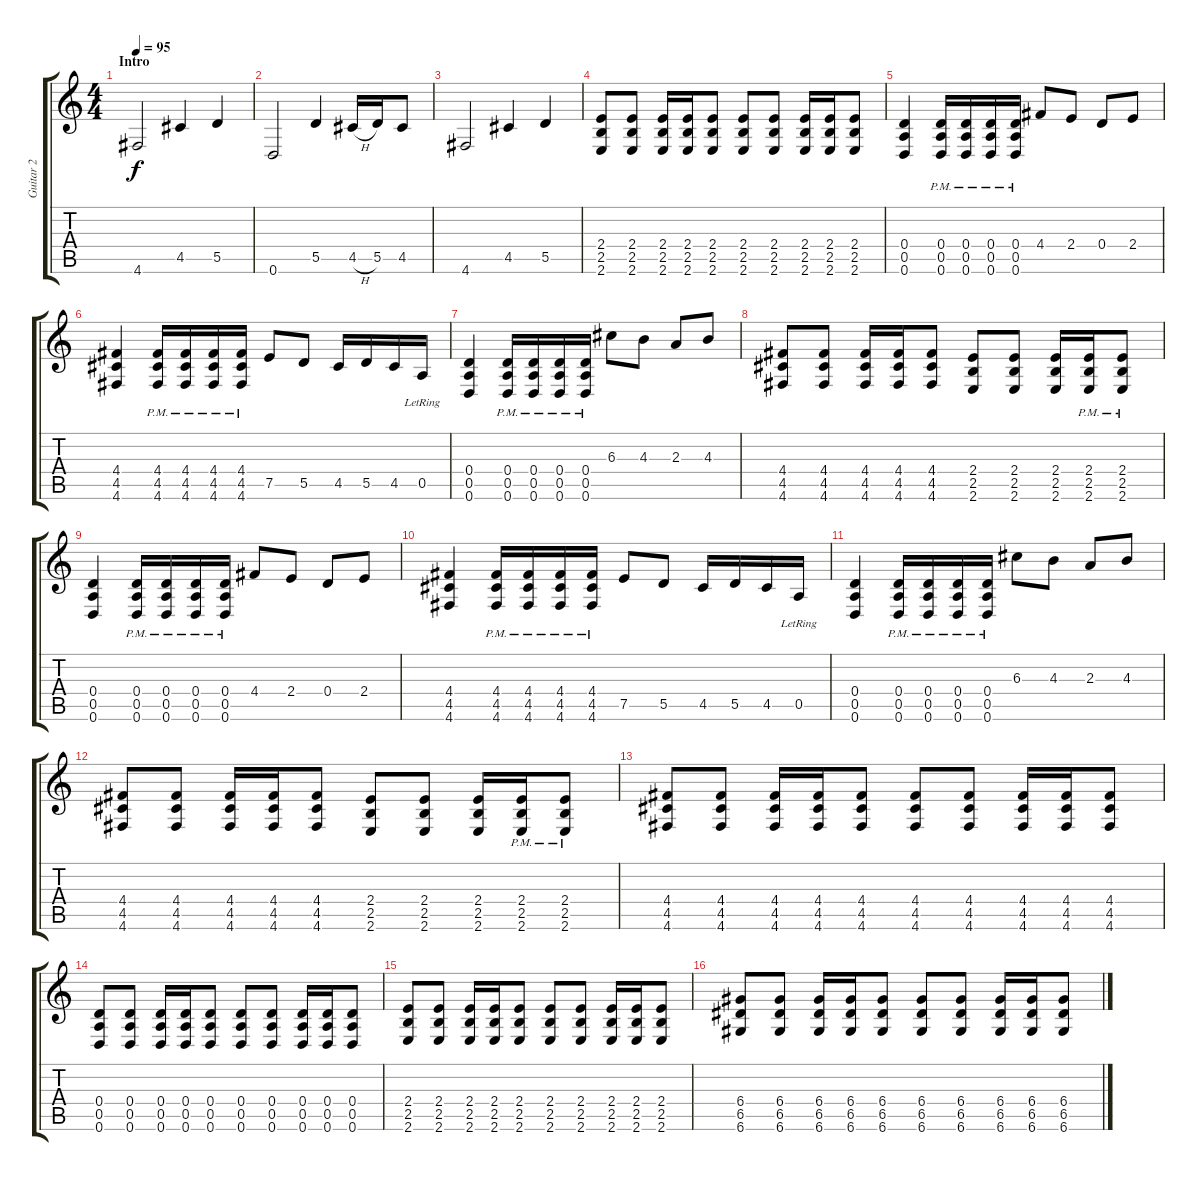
\track ("Guitar 2" "Guitar 2") {instrument distortionguitar}
\staff {score tabs}
\tuning (E4 B3 G3 D3 A2 D2) {hide}
\ts (4 4)
\section ("" "Intro")
\tempo 95
\clef g2
\ks c
4.6.2{dy f instrument distortionguitar} 4.5.4 5.5.4 |
0.6.2 5.5.4 4.5{h}.16 5.5.16 4.5.8 |
4.6.2 4.5.4 5.5.4 |
(2.4 2.5 2.6).8 (2.4 2.5 2.6).8 (2.4 2.5 2.6).16 (2.4 2.5 2.6).16 (2.4 2.5 2.6).8 (2.4 2.5 2.6).8 (2.4 2.5 2.6).8 (2.4 2.5 2.6).16 (2.4 2.5 2.6).16 (2.4 2.5 2.6).8 |
(0.4 0.5 0.6).4 (0.4{pm} 0.5{pm} 0.6{pm}).16 (0.4{pm} 0.5{pm} 0.6{pm}).16 (0.4{pm} 0.5{pm} 0.6{pm}).16 (0.4{pm} 0.5{pm} 0.6{pm}).16 4.4.8 2.4.8 0.4.8 2.4.8 |
(4.4 4.5 4.6).4 (4.4{pm} 4.5{pm} 4.6{pm}).16 (4.4{pm} 4.5{pm} 4.6{pm}).16 (4.4{pm} 4.5{pm} 4.6{pm}).16 (4.4{pm} 4.5{pm} 4.6{pm}).16 7.5.8 5.5.8 4.5.16 5.5.16 4.5.16 0.5{lr}.16 |
(0.4 0.5 0.6).4 (0.4{pm} 0.5{pm} 0.6{pm}).16 (0.4{pm} 0.5{pm} 0.6{pm}).16 (0.4{pm} 0.5{pm} 0.6{pm}).16 (0.4{pm} 0.5{pm} 0.6{pm}).16 6.3.8 4.3.8 2.3.8 4.3.8 |
(4.4 4.5 4.6).8 (4.4 4.5 4.6).8 (4.4 4.5 4.6).16 (4.4 4.5 4.6).16 (4.4 4.5 4.6).8 (2.4 2.5 2.6).8 (2.4 2.5 2.6).8 (2.4 2.5 2.6).16 (2.4{pm} 2.5{pm} 2.6{pm}).16 (2.4{pm} 2.5{pm} 2.6{pm}).8 |
(0.4 0.5 0.6).4 (0.4{pm} 0.5{pm} 0.6{pm}).16 (0.4{pm} 0.5{pm} 0.6{pm}).16 (0.4{pm} 0.5{pm} 0.6{pm}).16 (0.4{pm} 0.5{pm} 0.6{pm}).16 4.4.8 2.4.8 0.4.8 2.4.8 |
(4.4 4.5 4.6).4 (4.4{pm} 4.5{pm} 4.6{pm}).16 (4.4{pm} 4.5{pm} 4.6{pm}).16 (4.4{pm} 4.5{pm} 4.6{pm}).16 (4.4{pm} 4.5{pm} 4.6{pm}).16 7.5.8 5.5.8 4.5.16 5.5.16 4.5.16 0.5{lr}.16 |
(0.4 0.5 0.6).4 (0.4{pm} 0.5{pm} 0.6{pm}).16 (0.4{pm} 0.5{pm} 0.6{pm}).16 (0.4{pm} 0.5{pm} 0.6{pm}).16 (0.4{pm} 0.5{pm} 0.6{pm}).16 6.3.8 4.3.8 2.3.8 4.3.8 |
(4.4 4.5 4.6).8 (4.4 4.5 4.6).8 (4.4 4.5 4.6).16 (4.4 4.5 4.6).16 (4.4 4.5 4.6).8 (2.4 2.5 2.6).8 (2.4 2.5 2.6).8 (2.4 2.5 2.6).16 (2.4{pm} 2.5{pm} 2.6{pm}).16 (2.4{pm} 2.5{pm} 2.6{pm}).8 |
(4.4 4.5 4.6).8 (4.4 4.5 4.6).8 (4.4 4.5 4.6).16 (4.4 4.5 4.6).16 (4.4 4.5 4.6).8 (4.4 4.5 4.6).8 (4.4 4.5 4.6).8 (4.4 4.5 4.6).16 (4.4 4.5 4.6).16 (4.4 4.5 4.6).8 |
(0.4 0.5 0.6).8 (0.4 0.5 0.6).8 (0.4 0.5 0.6).16 (0.4 0.5 0.6).16 (0.4 0.5 0.6).8 (0.4 0.5 0.6).8 (0.4 0.5 0.6).8 (0.4 0.5 0.6).16 (0.4 0.5 0.6).16 (0.4 0.5 0.6).8 |
(2.4 2.5 2.6).8 (2.4 2.5 2.6).8 (2.4 2.5 2.6).16 (2.4 2.5 2.6).16 (2.4 2.5 2.6).8 (2.4 2.5 2.6).8 (2.4 2.5 2.6).8 (2.4 2.5 2.6).16 (2.4 2.5 2.6).16 (2.4 2.5 2.6).8 |
(6.4 6.5 6.6).8 (6.4 6.5 6.6).8 (6.4 6.5 6.6).16 (6.4 6.5 6.6).16 (6.4 6.5 6.6).8 (6.4 6.5 6.6).8 (6.4 6.5 6.6).8 (6.4 6.5 6.6).16 (6.4 6.5 6.6).16 (6.4 6.5 6.6).8
